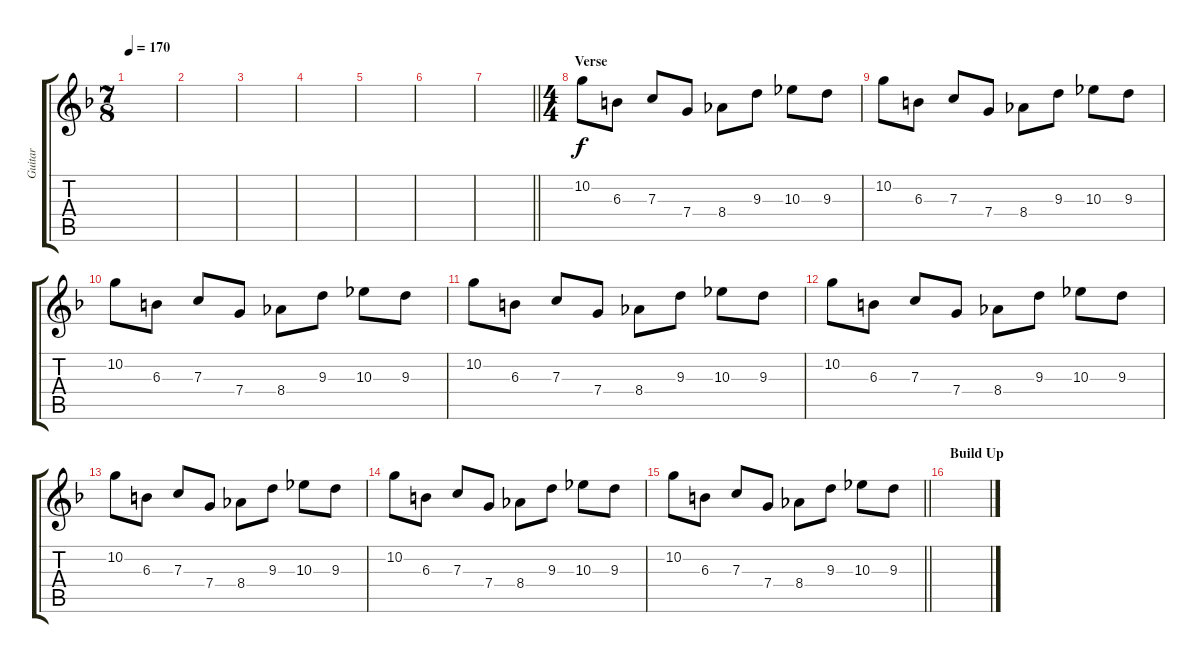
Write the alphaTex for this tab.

\track ("Guitar" "Guitar") {instrument distortionguitar}
\staff {score tabs}
\tuning (D4 A3 F3 C3 G2 C2) {hide}
\ts (7 8)
\tempo 170
\clef g2
\ks dminor
|
|
|
|
|
|
\barLineRight lightlight
|
\ts (4 4)
\section ("" "Verse")
10.2.8 6.3.8 7.3.8 7.4.8 8.4.8 9.3.8 10.3.8 9.3.8 |
10.2.8 6.3.8 7.3.8 7.4.8 8.4.8 9.3.8 10.3.8 9.3.8 |
10.2.8 6.3.8 7.3.8 7.4.8 8.4.8 9.3.8 10.3.8 9.3.8 |
10.2.8 6.3.8 7.3.8 7.4.8 8.4.8 9.3.8 10.3.8 9.3.8 |
10.2.8 6.3.8 7.3.8 7.4.8 8.4.8 9.3.8 10.3.8 9.3.8 |
10.2.8 6.3.8 7.3.8 7.4.8 8.4.8 9.3.8 10.3.8 9.3.8 |
10.2.8 6.3.8 7.3.8 7.4.8 8.4.8 9.3.8 10.3.8 9.3.8 |
\barLineRight lightlight
10.2.8 6.3.8 7.3.8 7.4.8 8.4.8 9.3.8 10.3.8 9.3.8 |
\section ("" "Build Up")
